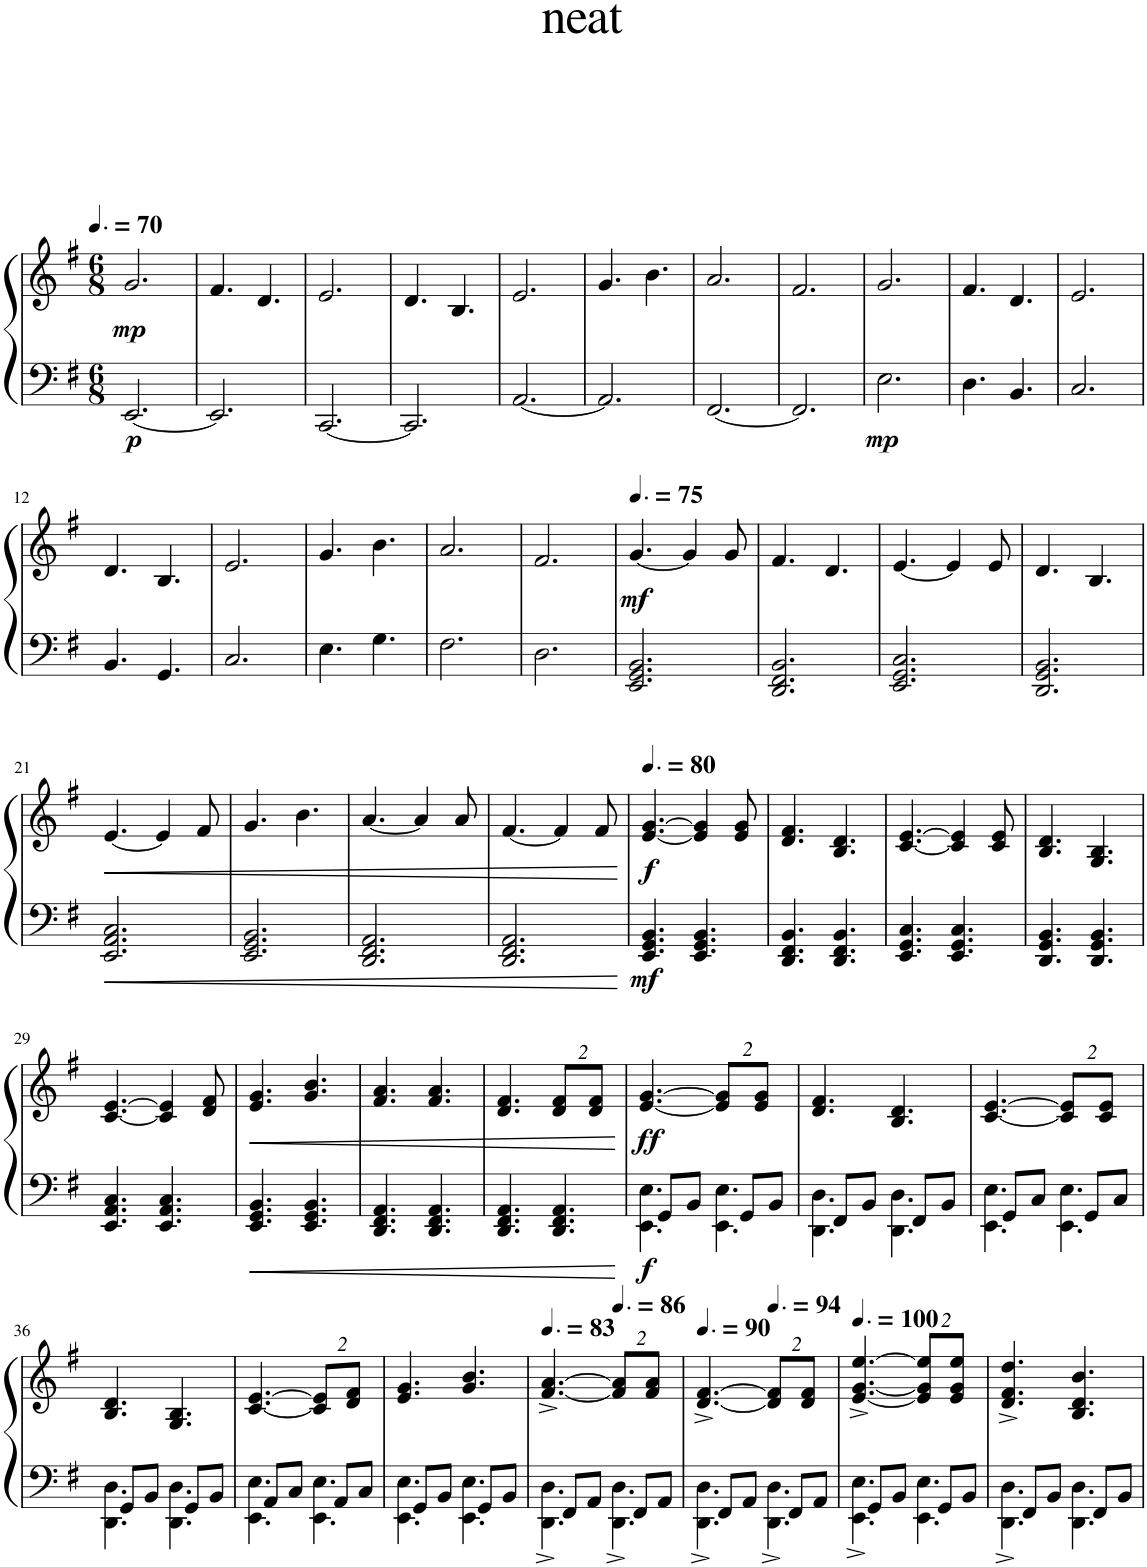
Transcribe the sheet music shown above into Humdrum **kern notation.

**kern	**kern	**dynam
*part1	*part1	*part1
*staff2	*staff1	*staff1/2
*I"Piano	*	*
*I'Pno.	*	*
*clefF4	*clefG2	*
*k[f#]	*k[f#]	*
*M6/8	*M6/8	*
*MM105	*MM105	*
=1	=1	=1
!	!	!LO:DY:b=2
!	!	!LO:DY:n=1:b
[2.EE/	2.g/	p mp
=2	=2	=2
2.EE/]	4.f#/	.
.	4.d/	.
=3	=3	=3
[2.CC/	2.e/	.
=4	=4	=4
2.CC/]	4.d/	.
.	4.B/	.
=5	=5	=5
[2.AA/	2.e/	.
=6	=6	=6
2.AA/]	4.g/	.
.	4.b\	.
=7	=7	=7
[2.FF#/	2.a/	.
=8	=8	=8
2.FF#/]	2.f#/	.
=9	=9	=9
!	!	!LO:DY:b=2
2.E\	2.g/	mp
=10	=10	=10
4.D\	4.f#/	.
4.BB/	4.d/	.
=11	=11	=11
2.C/	2.e/	.
!!LO:LB:g=z
=12	=12	=12
4.BB/	4.d/	.
4.GG/	4.B/	.
=13	=13	=13
2.C/	2.e/	.
=14	=14	=14
4.E\	4.g/	.
4.G\	4.b\	.
=15	=15	=15
2.F#\	2.a/	.
=16	=16	=16
2.D\	2.f#/	.
=17	=17	=17
*	*MM113	*
!	!	!LO:DY:b
2.EE/ 2.GG/ 2.BB/	[4.g/	mf
.	4g/]	.
.	8g/	.
=18	=18	=18
2.DD/ 2.FF#/ 2.BB/	4.f#/	.
.	4.d/	.
=19	=19	=19
2.EE/ 2.GG/ 2.C/	[4.e/	.
.	4e/]	.
.	8e/	.
=20	=20	=20
2.DD/ 2.GG/ 2.BB/	4.d/	.
.	4.B/	.
!!LO:LB:g=z
=21	=21	=21
!	!	!LO:HP:b
2.EE/ 2.AA/ 2.C/	[4.e/	<
.	4e/]	.
.	8f#/	.
=22	=22	=22
2.EE/ 2.GG/ 2.BB/	4.g/	.
.	4.b\	.
=23	=23	=23
2.DD/ 2.FF#/ 2.AA/	[4.a/	.
.	4a/]	.
.	8a/	.
=24	=24	=24
2.DD/ 2.FF#/ 2.AA/	[4.f#/	.
.	4f#/]	.
.	8f#/	.
.	.	[
=25	=25	=25
*	*MM120	*
!	!	!LO:DY:b=2
!	!	!LO:DY:n=1:b
4.EE/ 4.GG/ 4.BB/	[4.e/ [4.g/	mf f
4.EE/ 4.GG/ 4.BB/	4e/] 4g/]	.
.	8e/ 8g/	.
=26	=26	=26
4.DD/ 4.FF#/ 4.BB/	4.d/ 4.f#/	.
4.DD/ 4.FF#/ 4.BB/	4.B/ 4.d/	.
=27	=27	=27
4.EE/ 4.GG/ 4.C/	[4.c/ [4.e/	.
4.EE/ 4.GG/ 4.C/	4c/] 4e/]	.
.	8c/ 8e/	.
=28	=28	=28
4.DD/ 4.GG/ 4.BB/	4.B/ 4.d/	.
4.DD/ 4.GG/ 4.BB/	4.G/ 4.B/	.
!!LO:LB:g=z
=29	=29	=29
4.EE/ 4.AA/ 4.C/	[4.c/ [4.e/	.
4.EE/ 4.AA/ 4.C/	4c/] 4e/]	.
.	8d/ 8f#/	.
=30	=30	=30
!	!	!LO:HP:b
4.EE/ 4.GG/ 4.BB/	4.e/ 4.g/	<
4.EE/ 4.GG/ 4.BB/	4.g/ 4.b/	.
=31	=31	=31
4.DD/ 4.FF#/ 4.AA/	4.f#/ 4.a/	.
4.DD/ 4.FF#/ 4.AA/	4.f#/ 4.a/	.
=32	=32	=32
4.DD/ 4.FF#/ 4.AA/	4.d/ 4.f#/	.
*	*Xbrackettup	*
4.DD/ 4.FF#/ 4.AA/	16%3d/ 16%3f#/L	.
.	16%3d/ 16%3f#/J	.
.	.	[
=33	=33	=33
*^	*	*
!	!	!	!LO:DY:b=2
!	!	!	!LO:DY:n=1:b
8ryy	4.EE\ 4.E\	[4.e/ [4.g/	f ff
8GG/L	.	.	.
8BB/J	.	.	.
8ryy	4.EE\ 4.E\	16%3e/] 16%3g/]L	.
8GG/L	.	.	.
.	.	16%3e/ 16%3g/J	.
8BB/J	.	.	.
=34	=34	=34	=34
8ryy	4.DD\ 4.D\	4.d/ 4.f#/	.
8FF#/L	.	.	.
8BB/J	.	.	.
8ryy	4.DD\ 4.D\	4.B/ 4.d/	.
8FF#/L	.	.	.
8BB/J	.	.	.
=35	=35	=35	=35
8ryy	4.EE\ 4.E\	[4.c/ [4.e/	.
8GG/L	.	.	.
8C/J	.	.	.
8ryy	4.EE\ 4.E\	16%3c/] 16%3e/]L	.
8GG/L	.	.	.
.	.	16%3c/ 16%3e/J	.
8C/J	.	.	.
!!LO:LB:g=z
=36	=36	=36	=36
8ryy	4.DD\ 4.D\	4.B/ 4.d/	.
8GG/L	.	.	.
8BB/J	.	.	.
8ryy	4.DD\ 4.D\	4.G/ 4.B/	.
8GG/L	.	.	.
8BB/J	.	.	.
=37	=37	=37	=37
8ryy	4.EE\ 4.E\	[4.c/ [4.e/	.
8AA/L	.	.	.
8C/J	.	.	.
8ryy	4.EE\ 4.E\	16%3c/] 16%3e/]L	.
8AA/L	.	.	.
.	.	16%3d/ 16%3f#/J	.
8C/J	.	.	.
=38	=38	=38	=38
8ryy	4.EE\ 4.E\	4.e/ 4.g/	.
8GG/L	.	.	.
8BB/J	.	.	.
8ryy	4.EE\ 4.E\	4.g/ 4.b/	.
8GG/L	.	.	.
8BB/J	.	.	.
=39	=39	=39	=39
*	*	*MM125	*
8ryy	4.DD\^ 4.D\^	[4.f#/^ [4.a/^	.
8FF#/L	.	.	.
8AA/J	.	.	.
*	*	*MM129	*
8ryy	4.DD\^ 4.D\^	16%3f#/] 16%3a/]L	.
8FF#/L	.	.	.
.	.	16%3f#/ 16%3a/J	.
8AA/J	.	.	.
=40	=40	=40	=40
*	*	*MM135	*
8ryy	4.DD\^ 4.D\^	[4.d/^ [4.f#/^	.
8FF#/L	.	.	.
8AA/J	.	.	.
*	*	*MM141	*
8ryy	4.DD\^ 4.D\^	16%3d/] 16%3f#/]L	.
8FF#/L	.	.	.
.	.	16%3d/ 16%3f#/J	.
8AA/J	.	.	.
=41	=41	=41	=41
*	*	*MM150	*
8ryy	4.EE\^ 4.E\^	[4.e/^ [4.g/^ [4.ee/^	.
8GG/L	.	.	.
8BB/J	.	.	.
8ryy	4.EE\ 4.E\	16%3e/] 16%3g/] 16%3ee/]L	.
8GG/L	.	.	.
.	.	16%3e/ 16%3g/ 16%3ee/J	.
8BB/J	.	.	.
=42	=42	=42	=42
8ryy	4.DD\^ 4.D\^	4.d/^ 4.f#/^ 4.dd/^	.
8FF#/L	.	.	.
8BB/J	.	.	.
8ryy	4.DD\ 4.D\	4.B/ 4.d/ 4.b/	.
8FF#/L	.	.	.
8BB/J	.	.	.
*v	*v	*	*
=	=	=
*-	*-	*-
